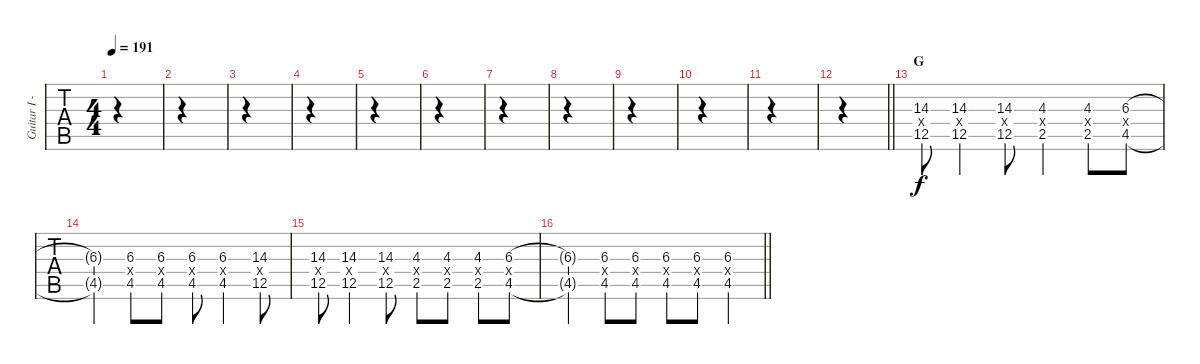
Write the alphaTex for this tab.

\track ("Guitar I - Gotoh" "Guitar I -") {instrument distortionguitar}
\staff {tabs}
\tuning (Eb4 Bb3 Gb3 Db3 Ab2 Eb2) {hide}
\ts (4 4)
\tempo 191
\clef g2
\ks c
|
|
|
|
|
|
|
|
|
|
|
\barLineRight lightlight
|
\section ("" "G")
(14.3 0.4{x} 12.5).8 (14.3 0.4{x} 12.5).4 (14.3 0.4{x} 12.5).8 (4.3 0.4{x} 2.5).4 (4.3 0.4{x} 2.5).8 (6.3 0.4{x} 4.5).8 |
(6.3{t} 4.5{t}).4 (6.3 0.4{x} 4.5).8 (6.3 0.4{x} 4.5).8 (6.3 0.4{x} 4.5).8 (6.3 0.4{x} 4.5).4 (14.3 0.4{x} 12.5).8 |
(14.3 0.4{x} 12.5).8 (14.3 0.4{x} 12.5).4 (14.3 0.4{x} 12.5).8 (4.3 0.4{x} 2.5).8 (4.3 0.4{x} 2.5).8 (4.3 0.4{x} 2.5).8 (6.3 0.4{x} 4.5).8 |
\barLineRight lightlight
(6.3{t} 4.5{t}).4 (6.3 0.4{x} 4.5).8 (6.3 0.4{x} 4.5).8 (6.3 0.4{x} 4.5).8 (6.3 0.4{x} 4.5).8 (6.3 0.4{x} 4.5).4
